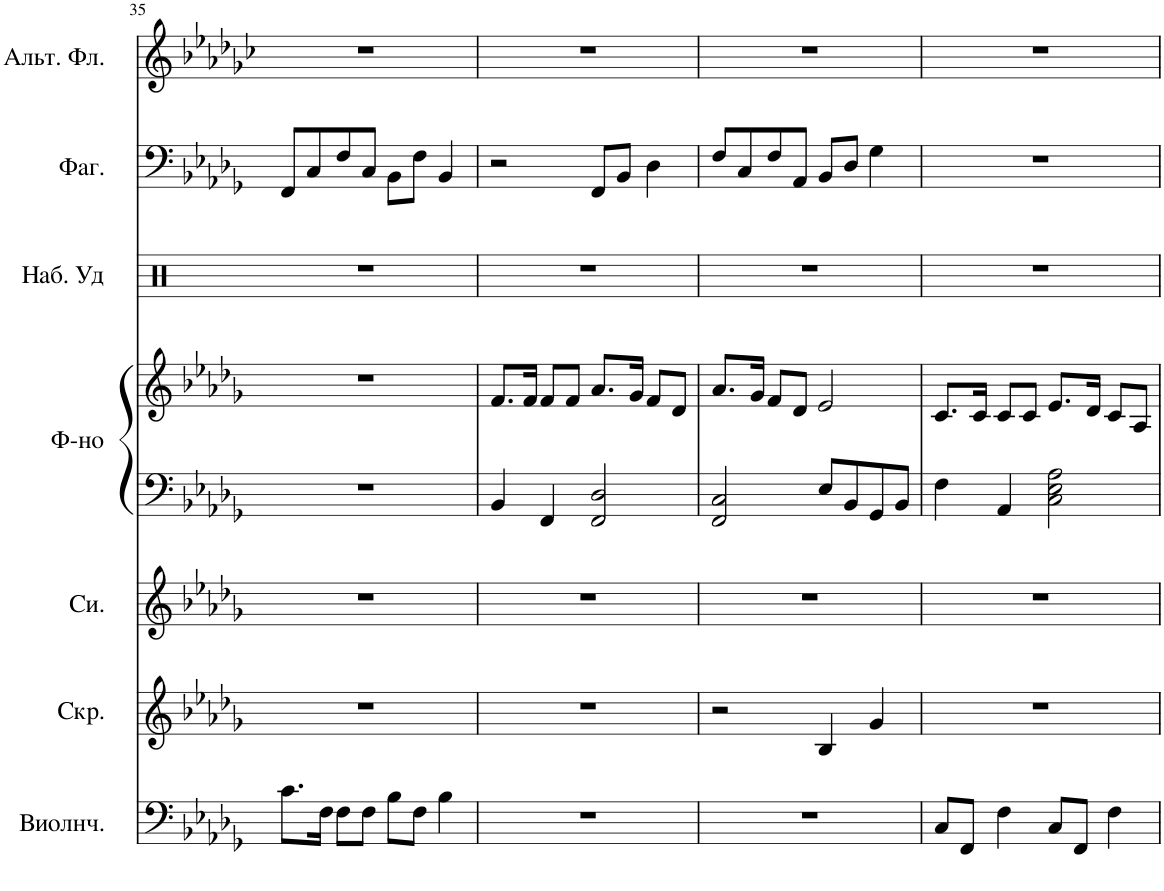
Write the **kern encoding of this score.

**kern	**kern	**kern	**kern	**kern	**kern	**kern	**kern
*part7	*part6	*part5	*part4	*part4	*part3	*part2	*part1
*staff8	*staff7	*staff6	*staff5	*staff4	*staff3	*staff2	*staff1
*I"Виолончель	*I"Скрипка	*I"Ситар	*I"Фортепиано	*	*I"Набор ударных	*I"Фагот	*I"Альтовая флейта
!!LO:PB:g=z
*clefF4	*clefG2	*clefG2	*clefF4	*clefG2	*clefX	*clefF4	*clefG2
*	*	*	*	*	*	*	*Trd3c5
*k[b-e-a-d-g-]	*k[b-e-a-d-g-]	*k[b-e-a-d-g-]	*k[b-e-a-d-g-]	*k[b-e-a-d-g-]	*k[]	*k[b-e-a-d-g-]	*k[b-e-a-d-g-c-]
*M4/4	*M4/4	*M4/4	*M4/4	*M4/4	*M4/4	*M4/4	*M4/4
=35	=35	=35	=35	=35	=35	=35	=35
8.c\L	1r	1r	1r	1r	1r	8FF/L	1r
.	.	.	.	.	.	8C/	.
16F\Jk	.	.	.	.	.	.	.
8F\L	.	.	.	.	.	8F/	.
8F\J	.	.	.	.	.	8C/J	.
8B-\L	.	.	.	.	.	8BB-\L	.
8F\J	.	.	.	.	.	8F\J	.
4B-\	.	.	.	.	.	4BB-/	.
=36	=36	=36	=36	=36	=36	=36	=36
1r	1r	1r	4BB-/	8.f/L	1r	2r	1r
.	.	.	.	16f/Jk	.	.	.
.	.	.	4FF/	8f/L	.	.	.
.	.	.	.	8f/J	.	.	.
.	.	.	2FF/ 2D-/	8.a-/L	.	8FF/L	.
.	.	.	.	.	.	8BB-/J	.
.	.	.	.	16g-/Jk	.	.	.
.	.	.	.	8f/L	.	4D-\	.
.	.	.	.	8d-/J	.	.	.
=37	=37	=37	=37	=37	=37	=37	=37
1r	2r	1r	2FF/ 2C/	8.a-/L	1r	8F/L	1r
.	.	.	.	.	.	8C/	.
.	.	.	.	16g-/Jk	.	.	.
.	.	.	.	8f/L	.	8F/	.
.	.	.	.	8d-/J	.	8AA-/J	.
.	4B-/	.	8E-/L	2e-/	.	8BB-/L	.
.	.	.	8BB-/	.	.	8D-/J	.
.	4g-/	.	8GG-/	.	.	4G-\	.
.	.	.	8BB-/J	.	.	.	.
=38	=38	=38	=38	=38	=38	=38	=38
8C/L	1r	1r	4F\	8.c/L	1r	1r	1r
8FF/J	.	.	.	.	.	.	.
.	.	.	.	16c/Jk	.	.	.
4F\	.	.	4AA-/	8c/L	.	.	.
.	.	.	.	8c/J	.	.	.
8C/L	.	.	2C\ 2E-\ 2A-\	8.e-/L	.	.	.
8FF/J	.	.	.	.	.	.	.
.	.	.	.	16d-/Jk	.	.	.
4F\	.	.	.	8c/L	.	.	.
.	.	.	.	8A-/J	.	.	.
=	=	=	=	=	=	=	=
*-	*-	*-	*-	*-	*-	*-	*-
